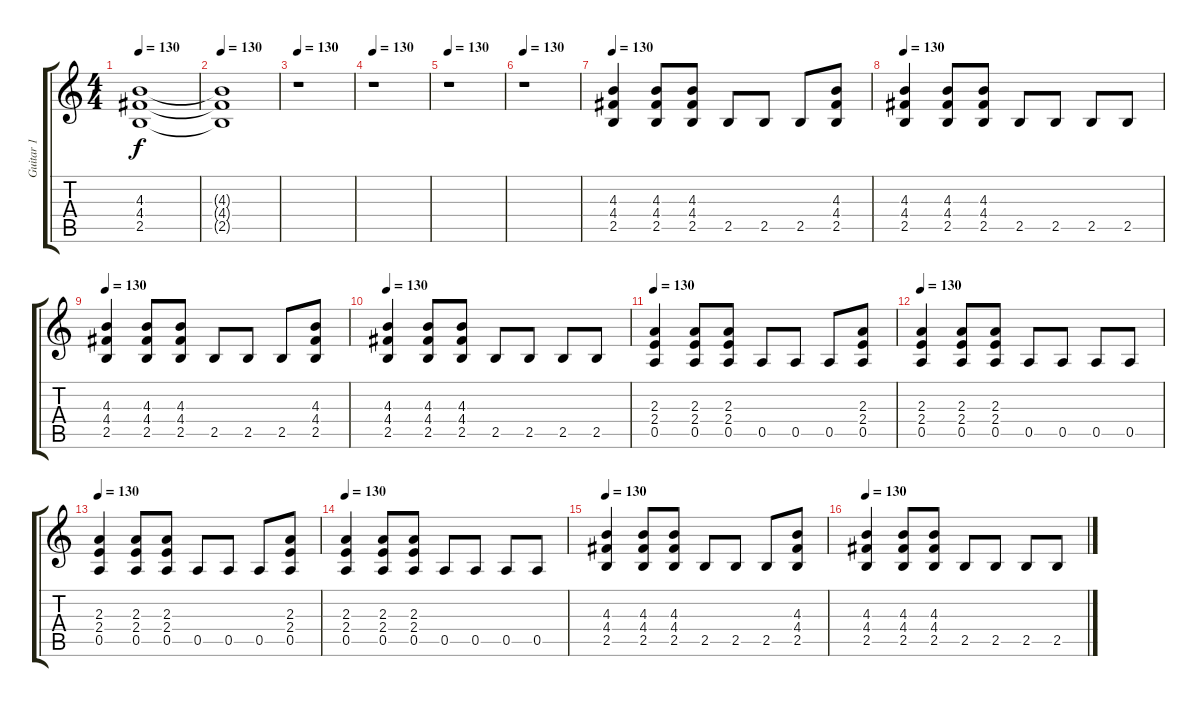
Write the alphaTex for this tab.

\track ("Guitar 1" "Guitar 1") {instrument overdrivenguitar}
\staff {score tabs}
\tuning (E4 B3 G3 D3 A2 E2) {hide}
\ts (4 4)
\tempo 130
\clef g2
\ks c
(4.3{t} 4.4{t} 2.5{t}).1{dy f} |
\tempo 130
(4.3{t} 4.4{t} 2.5{t}).1 |
\tempo 130
r.1 |
\tempo 130
r.1 |
\tempo 130
r.1 |
\tempo 130
r.1 |
\section ("" "")
\tempo 130
(4.3 4.4 2.5).4 (4.3 4.4 2.5).8 (4.3 4.4 2.5).8 2.5.8 2.5.8 2.5.8 (4.3 4.4 2.5).8 |
\tempo 130
(4.3 4.4 2.5).4 (4.3 4.4 2.5).8 (4.3 4.4 2.5).8 2.5.8 2.5.8 2.5.8 2.5.8 |
\tempo 130
(4.3 4.4 2.5).4 (4.3 4.4 2.5).8 (4.3 4.4 2.5).8 2.5.8 2.5.8 2.5.8 (4.3 4.4 2.5).8 |
\tempo 130
(4.3 4.4 2.5).4 (4.3 4.4 2.5).8 (4.3 4.4 2.5).8 2.5.8 2.5.8 2.5.8 2.5.8 |
\tempo 130
(2.3 2.4 0.5).4 (2.3 2.4 0.5).8 (2.3 2.4 0.5).8 0.5.8 0.5.8 0.5.8 (2.3 2.4 0.5).8 |
\tempo 130
(2.3 2.4 0.5).4 (2.3 2.4 0.5).8 (2.3 2.4 0.5).8 0.5.8 0.5.8 0.5.8 0.5.8 |
\tempo 130
(2.3 2.4 0.5).4 (2.3 2.4 0.5).8 (2.3 2.4 0.5).8 0.5.8 0.5.8 0.5.8 (2.3 2.4 0.5).8 |
\tempo 130
(2.3 2.4 0.5).4 (2.3 2.4 0.5).8 (2.3 2.4 0.5).8 0.5.8 0.5.8 0.5.8 0.5.8 |
\section ("" "")
\tempo 130
(4.3 4.4 2.5).4 (4.3 4.4 2.5).8 (4.3 4.4 2.5).8 2.5.8 2.5.8 2.5.8 (4.3 4.4 2.5).8 |
\tempo 130
(4.3 4.4 2.5).4 (4.3 4.4 2.5).8 (4.3 4.4 2.5).8 2.5.8 2.5.8 2.5.8 2.5.8
